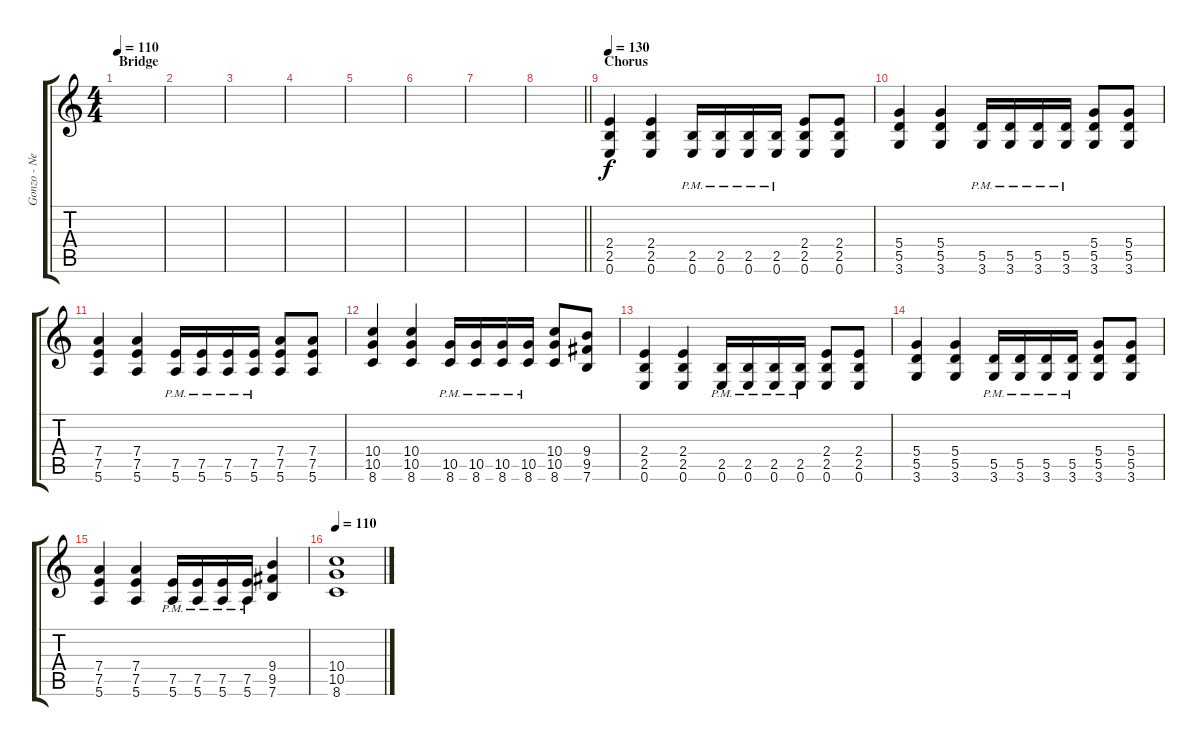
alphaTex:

\track ("Gonzo - Neck 2" "Gonzo - Ne") {instrument distortionguitar}
\staff {score tabs}
\tuning (E4 B3 G3 D3 A2 E2) {hide}
\ts (4 4)
\section ("" "Bridge")
\tempo 110
\clef g2
\ks c
|
|
|
|
|
|
|
\barLineRight lightlight
|
\section ("" "Chorus")
\tempo 130
(2.4 2.5 0.6).4{volume 11 instrument distortionguitar} (2.4 2.5 0.6).4 (2.5{pm} 0.6{pm}).16 (2.5{pm} 0.6{pm}).16 (2.5{pm} 0.6{pm}).16 (2.5{pm} 0.6{pm}).16 (2.4 2.5 0.6).8 (2.4 2.5 0.6).8 |
(5.4 5.5 3.6).4 (5.4 5.5 3.6).4 (5.5{pm} 3.6{pm}).16 (5.5{pm} 3.6{pm}).16 (5.5{pm} 3.6{pm}).16 (5.5{pm} 3.6{pm}).16 (5.4 5.5 3.6).8 (5.4 5.5 3.6).8 |
(7.4 7.5 5.6).4 (7.4 7.5 5.6).4 (7.5{pm} 5.6{pm}).16 (7.5{pm} 5.6{pm}).16 (7.5{pm} 5.6{pm}).16 (7.5{pm} 5.6{pm}).16 (7.4 7.5 5.6).8 (7.4 7.5 5.6).8 |
(10.4 10.5 8.6).4 (10.4 10.5 8.6).4 (10.5{pm} 8.6{pm}).16 (10.5{pm} 8.6{pm}).16 (10.5{pm} 8.6{pm}).16 (10.5{pm} 8.6{pm}).16 (10.4 10.5 8.6).8 (9.4 9.5 7.6).8 |
(2.4 2.5 0.6).4 (2.4 2.5 0.6).4 (2.5{pm} 0.6{pm}).16 (2.5{pm} 0.6{pm}).16 (2.5{pm} 0.6{pm}).16 (2.5{pm} 0.6{pm}).16 (2.4 2.5 0.6).8 (2.4 2.5 0.6).8 |
(5.4 5.5 3.6).4 (5.4 5.5 3.6).4 (5.5{pm} 3.6{pm}).16 (5.5{pm} 3.6{pm}).16 (5.5{pm} 3.6{pm}).16 (5.5{pm} 3.6{pm}).16 (5.4 5.5 3.6).8 (5.4 5.5 3.6).8 |
(7.4 7.5 5.6).4 (7.4 7.5 5.6).4 (7.5{pm} 5.6{pm}).16 (7.5{pm} 5.6{pm}).16 (7.5{pm} 5.6{pm}).16 (7.5{pm} 5.6{pm}).16 (9.4 9.5 7.6).4 |
\tempo 110
(10.4 10.5 8.6).1
